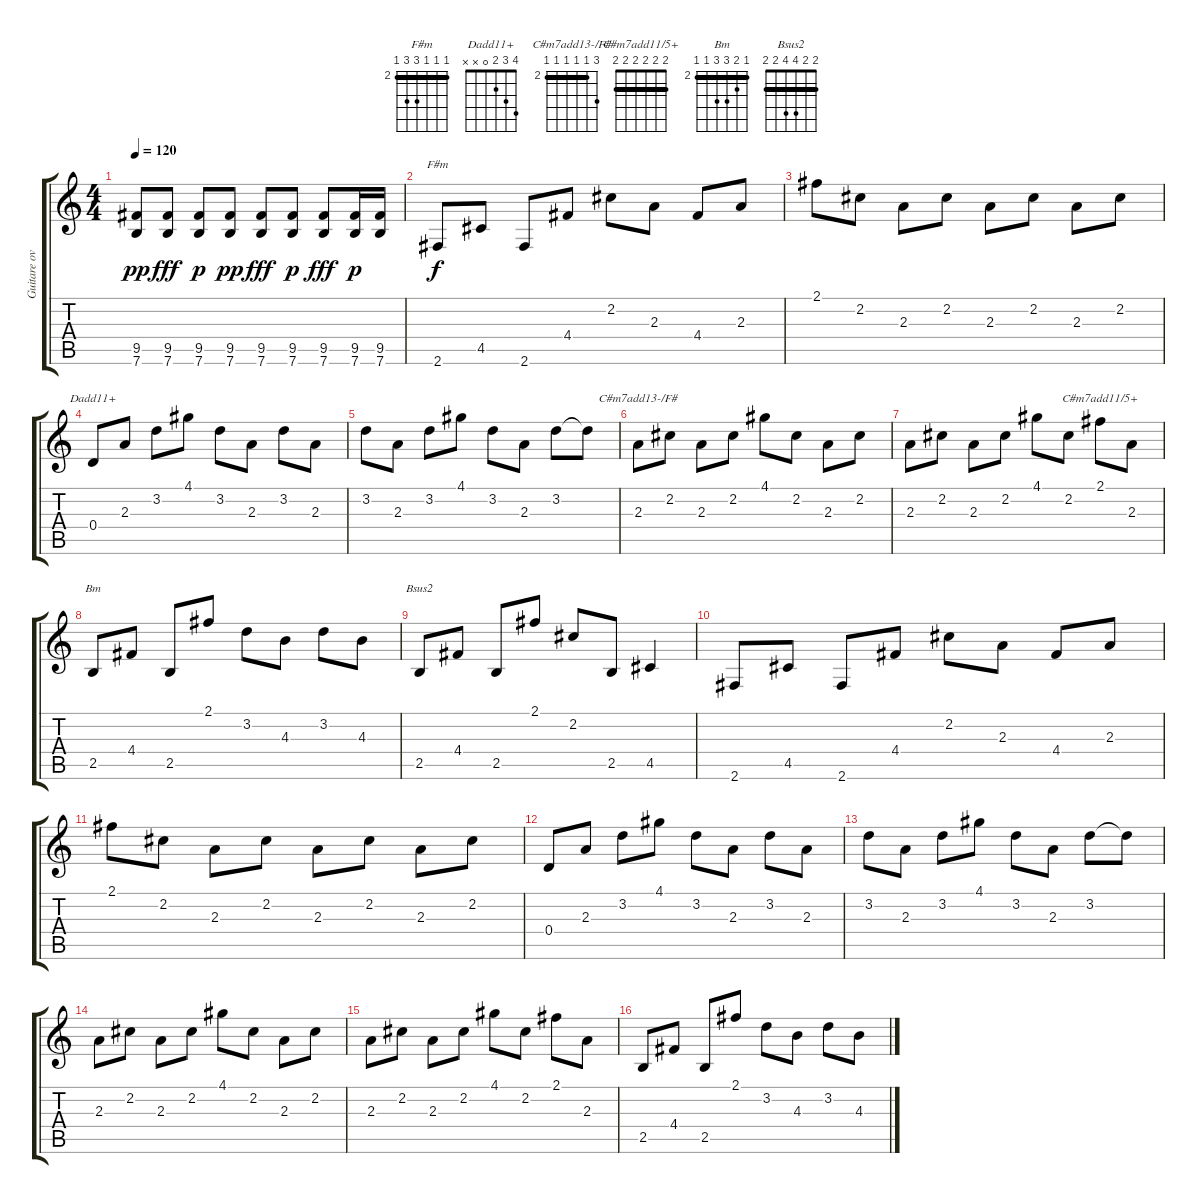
\track ("Guitare overdrive" "Guitare ov") {instrument overdrivenguitar}
\staff {score tabs}
\tuning (E4 B3 G3 D3 A2 E2) {hide}
\chord ("F#m" 2 2 2 4 4 2) {firstfret 2 barre 2}
\chord ("Dadd11+" 4 3 2 0 x x)
\chord ("C#m7add13-/F#" 4 2 2 2 2 2) {firstfret 2 barre 2}
\chord ("C#m7add11/5+" 2 2 2 2 2 2) {barre 2}
\chord ("Bm" 2 3 4 4 2 2) {firstfret 2 barre 2}
\chord ("Bsus2" 2 2 4 4 2 2) {barre 2}
\ts (4 4)
\tempo 120
\clef g2
\ks c
(9.5 7.6).8{dy pp} (9.5 7.6).8{dy fff} (9.5 7.6).8{dy p} (9.5 7.6).8{dy pp} (9.5 7.6).8{dy fff} (9.5 7.6).8{dy p} (9.5 7.6).8{dy fff} (9.5 7.6).16{dy p} (9.5 7.6).16 |
2.6.8{ch "F#m" dy f} 4.5.8 2.6.8 4.4.8 2.2.8 2.3.8 4.4.8 2.3.8 |
2.1.8 2.2.8 2.3.8 2.2.8 2.3.8 2.2.8 2.3.8 2.2.8 |
0.4.8{ch "Dadd11+"} 2.3.8 3.2.8 4.1.8 3.2.8 2.3.8 3.2.8 2.3.8 |
3.2.8 2.3.8 3.2.8 4.1.8 3.2.8 2.3.8 3.2.8 3.2{t}.8 |
2.3.8{ch "C#m7add13-/F#"} 2.2.8 2.3.8 2.2.8 4.1.8 2.2.8 2.3.8 2.2.8 |
2.3.8 2.2.8 2.3.8 2.2.8 4.1.8 2.2.8 2.1.8{ch "C#m7add11/5+"} 2.3.8 |
2.5.8{ch "Bm"} 4.4.8 2.5.8 2.1.8 3.2.8 4.3.8 3.2.8 4.3.8 |
2.5.8{ch "Bsus2"} 4.4.8 2.5.8 2.1.8 2.2.8 2.5.8 4.5.4 |
2.6.8 4.5.8 2.6.8 4.4.8 2.2.8 2.3.8 4.4.8 2.3.8 |
2.1.8 2.2.8 2.3.8 2.2.8 2.3.8 2.2.8 2.3.8 2.2.8 |
0.4.8 2.3.8 3.2.8 4.1.8 3.2.8 2.3.8 3.2.8 2.3.8 |
3.2.8 2.3.8 3.2.8 4.1.8 3.2.8 2.3.8 3.2.8 3.2{t}.8 |
2.3.8 2.2.8 2.3.8 2.2.8 4.1.8 2.2.8 2.3.8 2.2.8 |
2.3.8 2.2.8 2.3.8 2.2.8 4.1.8 2.2.8 2.1.8 2.3.8 |
2.5.8 4.4.8 2.5.8 2.1.8 3.2.8 4.3.8 3.2.8 4.3.8
